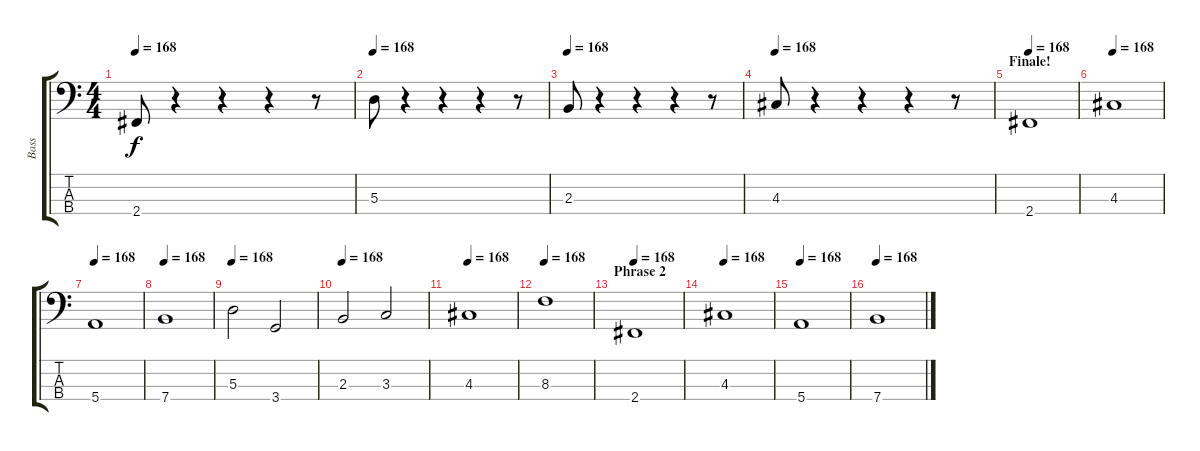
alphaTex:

\track ("Bass" "Bass") {instrument electricbassfinger}
\staff {score tabs}
\tuning (G2 D2 A1 E1) {hide}
\ts (4 4)
\tempo 168
\clef f4
\ks c
2.4.8{dy f} r.4 r.4 r.4 r.8 |
\tempo 168
5.3.8 r.4 r.4 r.4 r.8 |
\tempo 168
2.3.8 r.4 r.4 r.4 r.8 |
\tempo 168
4.3.8 r.4 r.4 r.4 r.8 |
\section ("" "Finale!")
\tempo 168
2.4.1 |
\tempo 168
4.3.1 |
\tempo 168
5.4.1 |
\tempo 168
7.4.1 |
\tempo 168
5.3.2 3.4.2 |
\tempo 168
2.3.2 3.3.2 |
\tempo 168
4.3.1 |
\tempo 168
8.3.1 |
\section ("" "Phrase 2")
\tempo 168
2.4.1 |
\tempo 168
4.3.1 |
\tempo 168
5.4.1 |
\tempo 168
7.4.1
